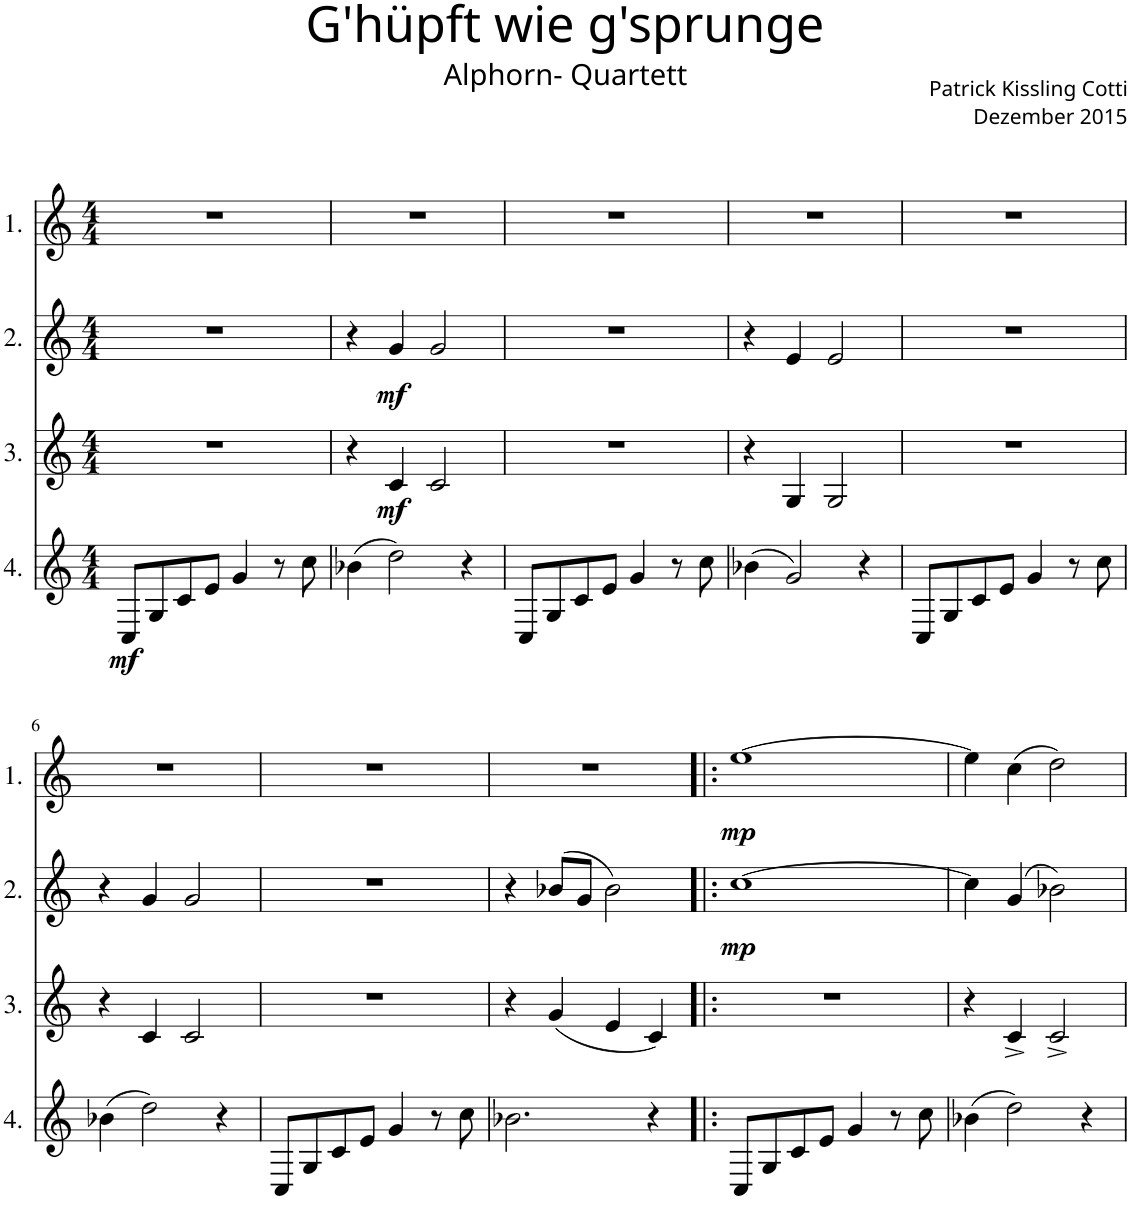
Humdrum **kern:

**kern	**dynam	**kern	**dynam	**kern	**dynam	**kern	**dynam
*part4	*part4	*part3	*part3	*part2	*part2	*part1	*part1
*staff4	*staff4	*staff3	*staff3	*staff2	*staff2	*staff1	*staff1
*I"4.	*	*I"3.	*	*I"2.	*	*I"1.	*
*clefG2	*	*clefG2	*	*clefG2	*	*clefG2	*
*Trd4c7	*	*Trd4c7	*	*Trd4c7	*	*Trd4c7	*
*k[]	*	*k[]	*	*k[]	*	*k[]	*
*M4/4	*	*M4/4	*	*M4/4	*	*M4/4	*
=1	=1	=1	=1	=1	=1	=1	=1
!	!LO:DY:b	!	!	!	!	!	!
8C/L	mf	1r	.	1r	.	1r	.
8G/	.	.	.	.	.	.	.
8c/	.	.	.	.	.	.	.
8e/J	.	.	.	.	.	.	.
4g/	.	.	.	.	.	.	.
8r	.	.	.	.	.	.	.
8cc\	.	.	.	.	.	.	.
=2	=2	=2	=2	=2	=2	=2	=2
(4b-X\	.	4r	.	4r	.	1r	.
!	!	!	!LO:DY:b	!	!LO:DY:b	!	!
2dd\)	.	4c/	mf	4g/	mf	.	.
.	.	2c/	.	2g/	.	.	.
4r	.	.	.	.	.	.	.
=3	=3	=3	=3	=3	=3	=3	=3
8C/L	.	1r	.	1r	.	1r	.
8G/	.	.	.	.	.	.	.
8c/	.	.	.	.	.	.	.
8e/J	.	.	.	.	.	.	.
4g/	.	.	.	.	.	.	.
8r	.	.	.	.	.	.	.
8cc\	.	.	.	.	.	.	.
=4	=4	=4	=4	=4	=4	=4	=4
(4b-X\	.	4r	.	4r	.	1r	.
2g/)	.	4G/	.	4e/	.	.	.
.	.	2G/	.	2e/	.	.	.
4r	.	.	.	.	.	.	.
=5	=5	=5	=5	=5	=5	=5	=5
8C/L	.	1r	.	1r	.	1r	.
8G/	.	.	.	.	.	.	.
8c/	.	.	.	.	.	.	.
8e/J	.	.	.	.	.	.	.
4g/	.	.	.	.	.	.	.
8r	.	.	.	.	.	.	.
8cc\	.	.	.	.	.	.	.
!!LO:LB:g=z
=6	=6	=6	=6	=6	=6	=6	=6
(4b-X\	.	4r	.	4r	.	1r	.
2dd\)	.	4c/	.	4g/	.	.	.
.	.	2c/	.	2g/	.	.	.
4r	.	.	.	.	.	.	.
=7	=7	=7	=7	=7	=7	=7	=7
8C/L	.	1r	.	1r	.	1r	.
8G/	.	.	.	.	.	.	.
8c/	.	.	.	.	.	.	.
8e/J	.	.	.	.	.	.	.
4g/	.	.	.	.	.	.	.
8r	.	.	.	.	.	.	.
8cc\	.	.	.	.	.	.	.
=8	=8	=8	=8	=8	=8	=8	=8
2.b-X\	.	4r	.	4r	.	1r	.
.	.	(4g/	.	(8b-X/L	.	.	.
.	.	.	.	8g/J	.	.	.
.	.	4e/	.	2b-\)	.	.	.
4r	.	4c/)	.	.	.	.	.
=9!|:	=9!|:	=9!|:	=9!|:	=9!|:	=9!|:	=9!|:	=9!|:
!	!	!	!	!	!LO:DY:b	!	!LO:DY:b
8C/L	.	1r	.	[1cc	mp	[1ee	mp
8G/	.	.	.	.	.	.	.
8c/	.	.	.	.	.	.	.
8e/J	.	.	.	.	.	.	.
4g/	.	.	.	.	.	.	.
8r	.	.	.	.	.	.	.
8cc\	.	.	.	.	.	.	.
=10	=10	=10	=10	=10	=10	=10	=10
(4b-X\	.	4r	.	4cc\]	.	4ee\]	.
2dd\)	.	4c^/	.	(4g/	.	(4cc\	.
.	.	2c^/	.	2b-X\)	.	2dd\)	.
4r	.	.	.	.	.	.	.
=	=	=	=	=	=	=	=
*-	*-	*-	*-	*-	*-	*-	*-
